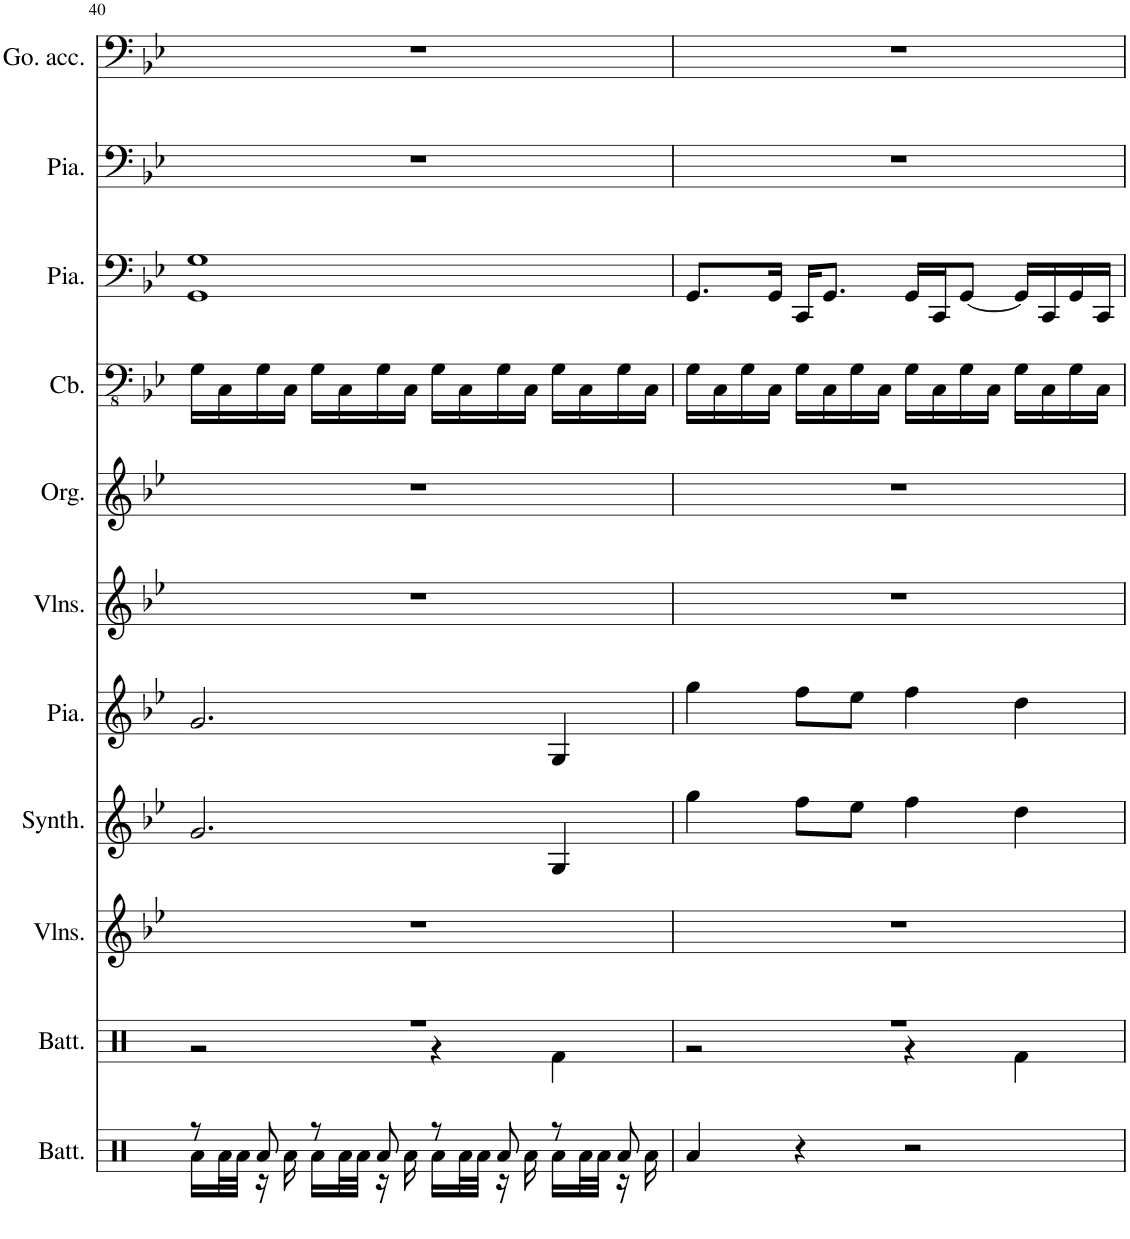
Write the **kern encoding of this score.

**kern	**kern	**kern	**kern	**kern	**kern	**kern	**kern	**kern	**kern	**kern
*part11	*part10	*part9	*part8	*part7	*part6	*part5	*part4	*part3	*part2	*part1
*staff11	*staff10	*staff9	*staff8	*staff7	*staff6	*staff5	*staff4	*staff3	*staff2	*staff1
*I"Batterie	*I"Batterie	*I"Violons	*I"Synthétiseur d'instruments à cordes	*I"Piano	*I"Violons	*I"Orgue	*I"Contrebasse	*I"Piano	*I"Piano	*I"Gongs accordés
*I'Batt.	*I'Batt.	*I'Vlns.	*I'Synth.	*I'Pia.	*I'Vlns.	*I'Org.	*I'Cb.	*I'Pia.	*I'Pia.	*I'Go. acc.
!!LO:PB:g=z
*clefX	*clefX	*clefG2	*clefG2	*clefG2	*clefG2	*clefG2	*clefFv4	*clefF4	*clefF4	*clefF4
*	*	*	*	*	*	*	*Trd7c12	*	*	*
*k[]	*k[]	*k[b-e-]	*k[b-e-]	*k[b-e-]	*k[b-e-]	*k[b-e-]	*k[b-e-]	*k[b-e-]	*k[b-e-]	*k[b-e-]
*M4/4	*M4/4	*M4/4	*M4/4	*M4/4	*M4/4	*M4/4	*M4/4	*M4/4	*M4/4	*M4/4
=40	=40	=40	=40	=40	=40	=40	=40	=40	=40	=40
*^	*^	*	*	*	*	*	*	*	*	*
8r	16Ra\LL	1r	2r	1r	2.g/	2.g/	1r	1r	16GG\LL	1GG 1G	1r	1r
.	32Ra\L	.	.	.	.	.	.	.	16CC\	.	.	.
.	32Ra\JJJ	.	.	.	.	.	.	.	.	.	.	.
8Ra/	16r	.	.	.	.	.	.	.	16GG\	.	.	.
.	16Ra\	.	.	.	.	.	.	.	16CC\JJ	.	.	.
8r	16Ra\LL	.	.	.	.	.	.	.	16GG\LL	.	.	.
.	32Ra\L	.	.	.	.	.	.	.	16CC\	.	.	.
.	32Ra\JJJ	.	.	.	.	.	.	.	.	.	.	.
8Ra/	16r	.	.	.	.	.	.	.	16GG\	.	.	.
.	16Ra\	.	.	.	.	.	.	.	16CC\JJ	.	.	.
8r	16Ra\LL	.	4r	.	.	.	.	.	16GG\LL	.	.	.
.	32Ra\L	.	.	.	.	.	.	.	16CC\	.	.	.
.	32Ra\JJJ	.	.	.	.	.	.	.	.	.	.	.
8Ra/	16r	.	.	.	.	.	.	.	16GG\	.	.	.
.	16Ra\	.	.	.	.	.	.	.	16CC\JJ	.	.	.
8r	16Ra\LL	.	4Rf\	.	4G/	4G/	.	.	16GG\LL	.	.	.
.	32Ra\L	.	.	.	.	.	.	.	16CC\	.	.	.
.	32Ra\JJJ	.	.	.	.	.	.	.	.	.	.	.
8Ra/	16r	.	.	.	.	.	.	.	16GG\	.	.	.
.	16Ra\	.	.	.	.	.	.	.	16CC\JJ	.	.	.
*v	*v	*	*	*	*	*	*	*	*	*	*	*
=41	=41	=41	=41	=41	=41	=41	=41	=41	=41	=41	=41
4Ra/	1r	2r	1r	4gg\	4gg\	1r	1r	16GG\LL	8.GG/L	1r	1r
.	.	.	.	.	.	.	.	16CC\	.	.	.
.	.	.	.	.	.	.	.	16GG\	.	.	.
.	.	.	.	.	.	.	.	16CC\JJ	16GG/Jk	.	.
4r	.	.	.	8ff\L	8ff\L	.	.	16GG\LL	16CC/KL	.	.
.	.	.	.	.	.	.	.	16CC\	8.GG/J	.	.
.	.	.	.	8ee-\J	8ee-\J	.	.	16GG\	.	.	.
.	.	.	.	.	.	.	.	16CC\JJ	.	.	.
2r	.	4r	.	4ff\	4ff\	.	.	16GG\LL	16GG/LL	.	.
.	.	.	.	.	.	.	.	16CC\	16CC/J	.	.
.	.	.	.	.	.	.	.	16GG\	[8GG/J	.	.
.	.	.	.	.	.	.	.	16CC\JJ	.	.	.
.	.	4Rf\	.	4dd\	4dd\	.	.	16GG\LL	16GG/LL]	.	.
.	.	.	.	.	.	.	.	16CC\	16CC/	.	.
.	.	.	.	.	.	.	.	16GG\	16GG/	.	.
.	.	.	.	.	.	.	.	16CC\JJ	16CC/JJ	.	.
*	*v	*v	*	*	*	*	*	*	*	*	*
=	=	=	=	=	=	=	=	=	=	=
*-	*-	*-	*-	*-	*-	*-	*-	*-	*-	*-
